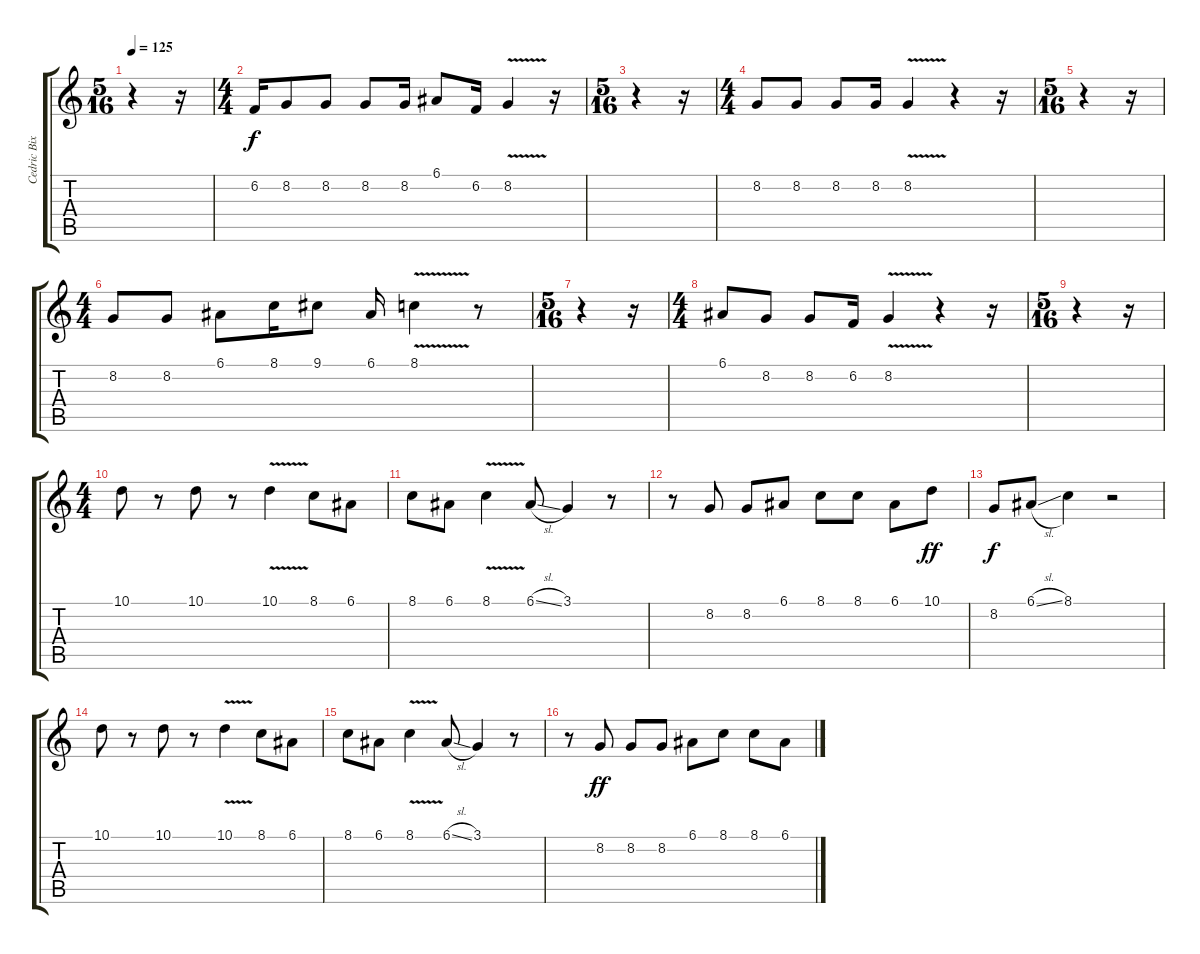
\track ("Cedric Bixler" "Cedric Bix") {instrument lead2sawtooth}
\staff {score tabs}
\tuning (E4 B3 G3 D3 A2 E2) {hide}
\ts (5 16)
\tempo 125
\clef g2
\ks c
r.4{dy f} r.16 |
\ts (4 4)
6.2.16 8.2.8 8.2.8 8.2.8 8.2.16 6.1.8 6.2.16 8.2{v}.4 r.16 |
\ts (5 16)
r.4 r.16 |
\ts (4 4)
8.2.8 8.2.8 8.2.8 8.2.16 8.2{v}.4 r.4 r.16 |
\ts (5 16)
r.4 r.16 |
\ts (4 4)
8.2.8 8.2.8 6.1.8 8.1.16 9.1.8 6.1.16 8.1{v}.4 r.8 |
\ts (5 16)
r.4 r.16 |
\ts (4 4)
6.1.8 8.2.8 8.2.8 6.2.16 8.2{v}.4 r.4 r.16 |
\ts (5 16)
r.4 r.16 |
\ts (4 4)
10.1.8 r.8 10.1.8 r.8 10.1{v}.4 8.1.8 6.1.8 |
8.1.8 6.1.8 8.1{v}.4 6.1{sl}.8 3.1.4 r.8 |
r.8 8.2.8 8.2.8 6.1.8 8.1.8 8.1.8 6.1.8 10.1.8{dy ff} |
8.2.8{dy f} 6.1{sl}.8 8.1.4 r.2 |
10.1.8 r.8 10.1.8 r.8 10.1{v}.4 8.1.8 6.1.8 |
8.1.8 6.1.8 8.1{v}.4 6.1{sl}.8 3.1.4 r.8 |
r.8 8.2.8{dy ff} 8.2.8 8.2.8 6.1.8 8.1.8 8.1.8 6.1.8
